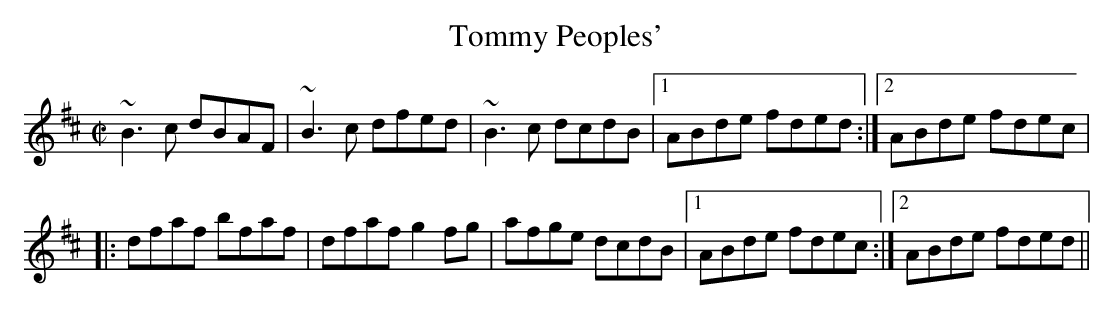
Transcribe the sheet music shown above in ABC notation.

X:1
T:Tommy Peoples'
M:C|
L:1/8
K:BMin
~B3c dBAF|~B3c dfed|~B3c dcdB|1ABde fded:|2ABde fdec|
!|:dfaf bfaf|dfaf g2fg|afge dcdB|1ABde fdec:|2ABde fded||
